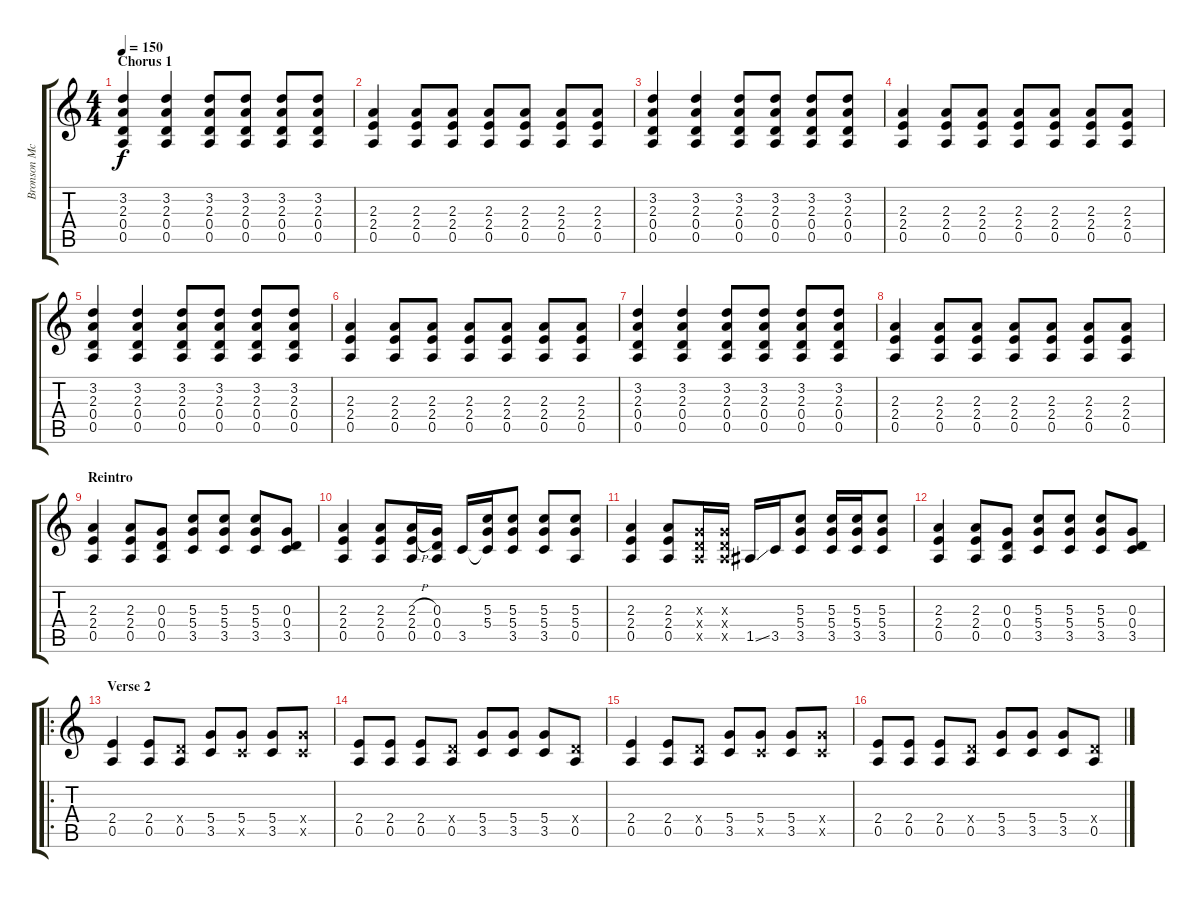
\track ("Bronson McDowall (Guitar)" "Bronson Mc") {instrument distortionguitar}
\staff {score tabs}
\tuning (E4 B3 G3 D3 A2 E2) {hide}
\ts (4 4)
\section ("" "Chorus 1")
\tempo 150
\clef g2
\ks c
(3.2 2.3 0.4 0.5).4{dy f} (3.2 2.3 0.4 0.5).4 (3.2 2.3 0.4 0.5).8 (3.2 2.3 0.4 0.5).8 (3.2 2.3 0.4 0.5).8 (3.2 2.3 0.4 0.5).8 |
(2.3 2.4 0.5).4 (2.3 2.4 0.5).8 (2.3 2.4 0.5).8 (2.3 2.4 0.5).8 (2.3 2.4 0.5).8 (2.3 2.4 0.5).8 (2.3 2.4 0.5).8 |
(3.2 2.3 0.4 0.5).4 (3.2 2.3 0.4 0.5).4 (3.2 2.3 0.4 0.5).8 (3.2 2.3 0.4 0.5).8 (3.2 2.3 0.4 0.5).8 (3.2 2.3 0.4 0.5).8 |
(2.3 2.4 0.5).4 (2.3 2.4 0.5).8 (2.3 2.4 0.5).8 (2.3 2.4 0.5).8 (2.3 2.4 0.5).8 (2.3 2.4 0.5).8 (2.3 2.4 0.5).8 |
(3.2 2.3 0.4 0.5).4 (3.2 2.3 0.4 0.5).4 (3.2 2.3 0.4 0.5).8 (3.2 2.3 0.4 0.5).8 (3.2 2.3 0.4 0.5).8 (3.2 2.3 0.4 0.5).8 |
(2.3 2.4 0.5).4 (2.3 2.4 0.5).8 (2.3 2.4 0.5).8 (2.3 2.4 0.5).8 (2.3 2.4 0.5).8 (2.3 2.4 0.5).8 (2.3 2.4 0.5).8 |
(3.2 2.3 0.4 0.5).4 (3.2 2.3 0.4 0.5).4 (3.2 2.3 0.4 0.5).8 (3.2 2.3 0.4 0.5).8 (3.2 2.3 0.4 0.5).8 (3.2 2.3 0.4 0.5).8 |
(2.3 2.4 0.5).4 (2.3 2.4 0.5).8 (2.3 2.4 0.5).8 (2.3 2.4 0.5).8 (2.3 2.4 0.5).8 (2.3 2.4 0.5).8 (2.3 2.4 0.5).8 |
\section ("" "Reintro")
(2.3 2.4 0.5).4 (2.3 2.4 0.5).8 (0.3 0.4 0.5).8 (5.3 5.4 3.5).8 (5.3 5.4 3.5).8 (5.3 5.4 3.5).8 (0.3 0.4 3.5).8 |
(2.3 2.4 0.5).4 (2.3 2.4 0.5).8 (2.3{h} 2.4{h} 0.5).16 (0.3 0.4 0.5).16 3.5.16 (5.3 5.4 3.5{t}).16 (5.3 5.4 3.5).8 (5.3 5.4 3.5).8 (5.3 5.4 0.5).8 |
(2.3 2.4 0.5).4 (2.3 2.4 0.5).8 (0.3{x} 0.4{x} 0.5{x}).16 (0.3{x} 0.4{x} 0.5{x}).16 1.5{ss}.16 3.5.16 (5.3 5.4 3.5).8 (5.3 5.4 3.5).16 (5.3 5.4 3.5).16 (5.3 5.4 3.5).8 |
(2.3 2.4 0.5).4 (2.3 2.4 0.5).8 (0.3 0.4 0.5).8 (5.3 5.4 3.5).8 (5.3 5.4 3.5).8 (5.3 5.4 3.5).8 (0.3 0.4 3.5).8 |
\ro
\section ("" "Verse 2")
(2.4 0.5).4 (2.4 0.5).8 (0.4{x} 0.5).8 (5.4 3.5).8 (5.4 3.5{x}).8 (5.4 3.5).8 (5.4{x} 3.5{x}).8 |
(2.4 0.5).8 (2.4 0.5).8 (2.4 0.5).8 (0.4{x} 0.5).8 (5.4 3.5).8 (5.4 3.5).8 (5.4 3.5).8 (0.4{x} 0.5).8 |
(2.4 0.5).4 (2.4 0.5).8 (0.4{x} 0.5).8 (5.4 3.5).8 (5.4 3.5{x}).8 (5.4 3.5).8 (5.4{x} 3.5{x}).8 |
(2.4 0.5).8 (2.4 0.5).8 (2.4 0.5).8 (0.4{x} 0.5).8 (5.4 3.5).8 (5.4 3.5).8 (5.4 3.5).8 (0.4{x} 0.5).8
